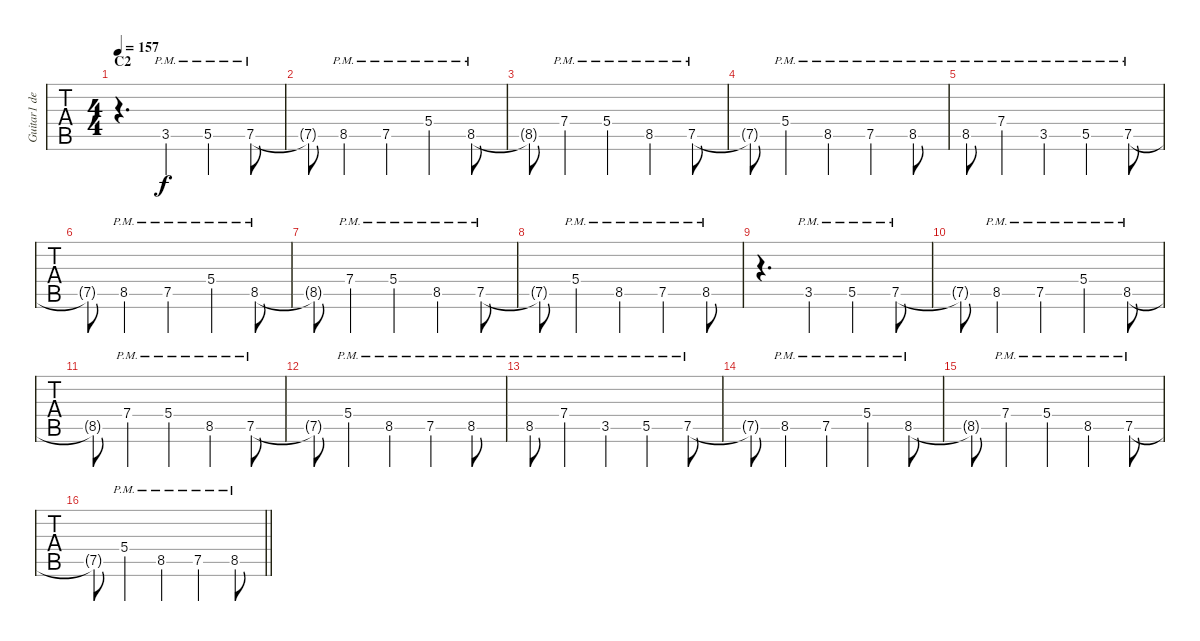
\track ("Guitar1 delay" "Guitar1 de") {instrument overdrivenguitar}
\staff {tabs}
\tuning (E4 B3 G3 D3 A2 D2) {hide}
\ts (4 4)
\section ("" "C2")
\tempo 157
\clef g2
\ks c
r.4{d dy f} 3.5{pm}.4 5.5{pm}.4 7.5{pm}.8 |
7.5{t}.8 8.5{pm}.4 7.5{pm}.4 5.4{pm}.4 8.5{pm}.8 |
8.5{t}.8 7.4{pm}.4 5.4{pm}.4 8.5{pm}.4 7.5{pm}.8 |
7.5{t}.8 5.4{pm}.4 8.5{pm}.4 7.5{pm}.4 8.5{pm}.8 |
8.5{pm}.8 7.4{pm}.4 3.5{pm}.4 5.5{pm}.4 7.5{pm}.8 |
7.5{t}.8 8.5{pm}.4 7.5{pm}.4 5.4{pm}.4 8.5{pm}.8 |
8.5{t}.8 7.4{pm}.4 5.4{pm}.4 8.5{pm}.4 7.5{pm}.8 |
7.5{t}.8 5.4{pm}.4 8.5{pm}.4 7.5{pm}.4 8.5{pm}.8 |
r.4{d} 3.5{pm}.4 5.5{pm}.4 7.5{pm}.8 |
7.5{t}.8 8.5{pm}.4 7.5{pm}.4 5.4{pm}.4 8.5{pm}.8 |
8.5{t}.8 7.4{pm}.4 5.4{pm}.4 8.5{pm}.4 7.5{pm}.8 |
7.5{t}.8 5.4{pm}.4 8.5{pm}.4 7.5{pm}.4 8.5{pm}.8 |
8.5{pm}.8 7.4{pm}.4 3.5{pm}.4 5.5{pm}.4 7.5{pm}.8 |
7.5{t}.8 8.5{pm}.4 7.5{pm}.4 5.4{pm}.4 8.5{pm}.8 |
8.5{t}.8 7.4{pm}.4 5.4{pm}.4 8.5{pm}.4 7.5{pm}.8 |
\barLineRight lightlight
7.5{t}.8 5.4{pm}.4 8.5{pm}.4 7.5{pm}.4 8.5{pm}.8
